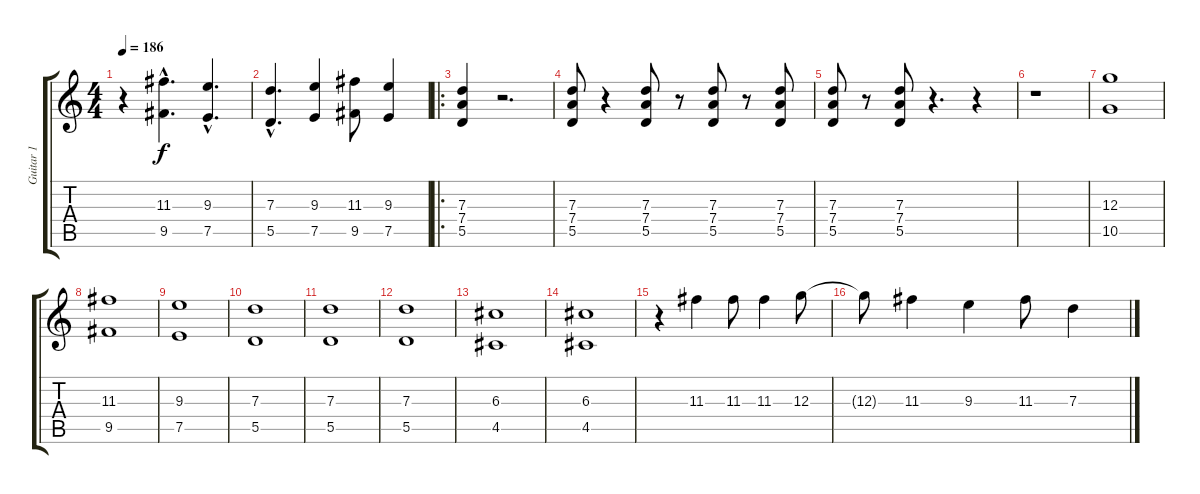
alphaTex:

\track ("Guitar 1" "Guitar 1") {instrument distortionguitar}
\staff {score tabs}
\tuning (E4 B3 G3 D3 A2 E2) {hide}
\ts (4 4)
\tempo 186
\clef g2
\ks c
r.4{dy f} (11.3{hac} 9.5{hac}).4{d} (9.3{hac} 7.5{hac}).4{d} |
(7.3{hac} 5.5{hac}).4{d} (9.3 7.5).4 (11.3 9.5).8 (9.3 7.5).4 |
\ro
(7.3 7.4 5.5).4 r.2{d} |
(7.3 7.4 5.5).8 r.4 (7.3 7.4 5.5).8 r.8 (7.3 7.4 5.5).8 r.8 (7.3 7.4 5.5).8 |
(7.3 7.4 5.5).8 r.8 (7.3 7.4 5.5).8 r.4{d} r.4 |
r.1 |
(12.3 10.5).1 |
(11.3 9.5).1 |
(9.3 7.5).1 |
(7.3 5.5).1 |
(7.3 5.5).1 |
(7.3 5.5).1 |
(6.3 4.5).1 |
(6.3 4.5).1 |
r.4 11.3.4 11.3.8 11.3.4 12.3.8 |
12.3{t}.8 11.3.4 9.3.4 11.3.8 7.3.4
